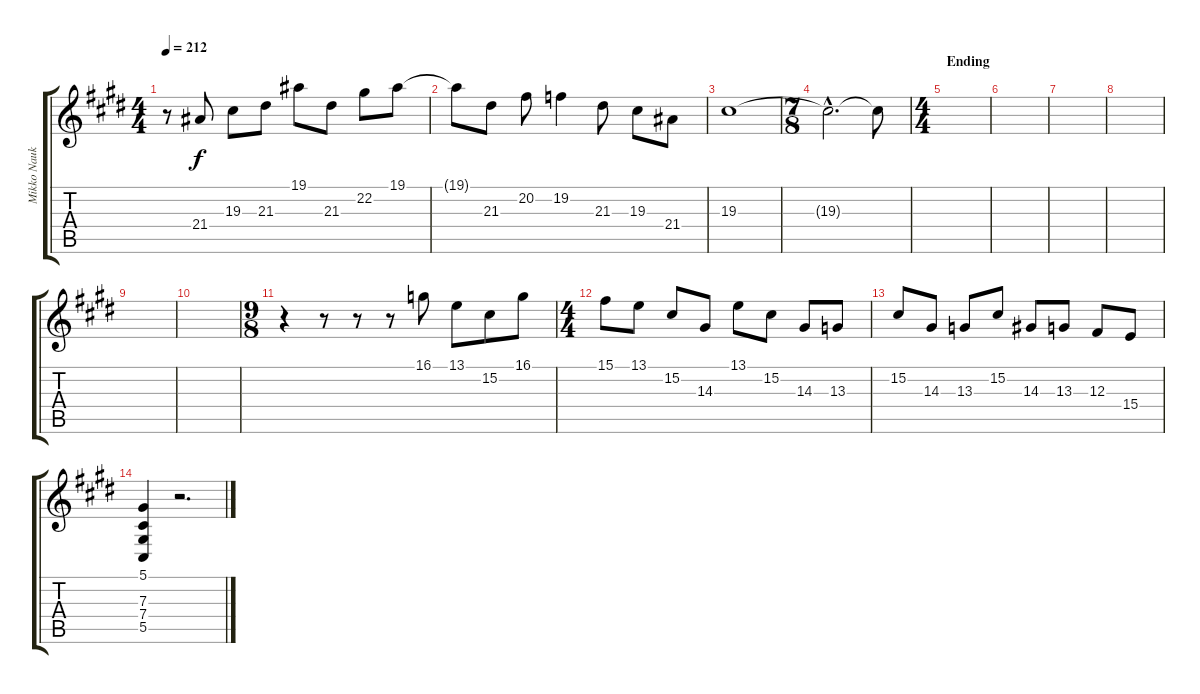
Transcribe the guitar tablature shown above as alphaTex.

\track ("Mikko Naukkarinen - Keyboards" "Mikko Nauk") {instrument lead1square}
\staff {score tabs}
\tuning (Eb4 Bb3 Gb3 Db3 Ab2 Eb2) {hide}
\ts (4 4)
\tempo 212
\clef g2
\ks c#minor
r.8{dy f} 21.4.8 19.3.8 21.3.8 19.1.8 21.3.8 22.2.8 19.1.8 |
19.1{t}.8 21.3.8 20.2.8 19.2.4 21.3.8 19.3.8 21.4.8 |
19.3.1 |
\ts (7 8)
19.3{hac t}.2{d} 19.3{t}.8 |
\ts (4 4)
\section ("" "Ending")
|
|
|
|
|
|
\ts (9 8)
r.4 r.8 r.8 r.8 16.1.8{volume 13 balance 8} 13.1.8 15.2.8 16.1.8 |
\ts (4 4)
15.1.8 13.1.8 15.2.8 14.3.8 13.1.8 15.2.8 14.3.8 13.3.8 |
15.2.8 14.3.8 13.3.8 15.2.8 14.3.8 13.3.8 12.3.8 15.4.8 |
(5.1 7.3 7.4 5.5).4{volume 11 instrument orchestrahit} r.2{d}
